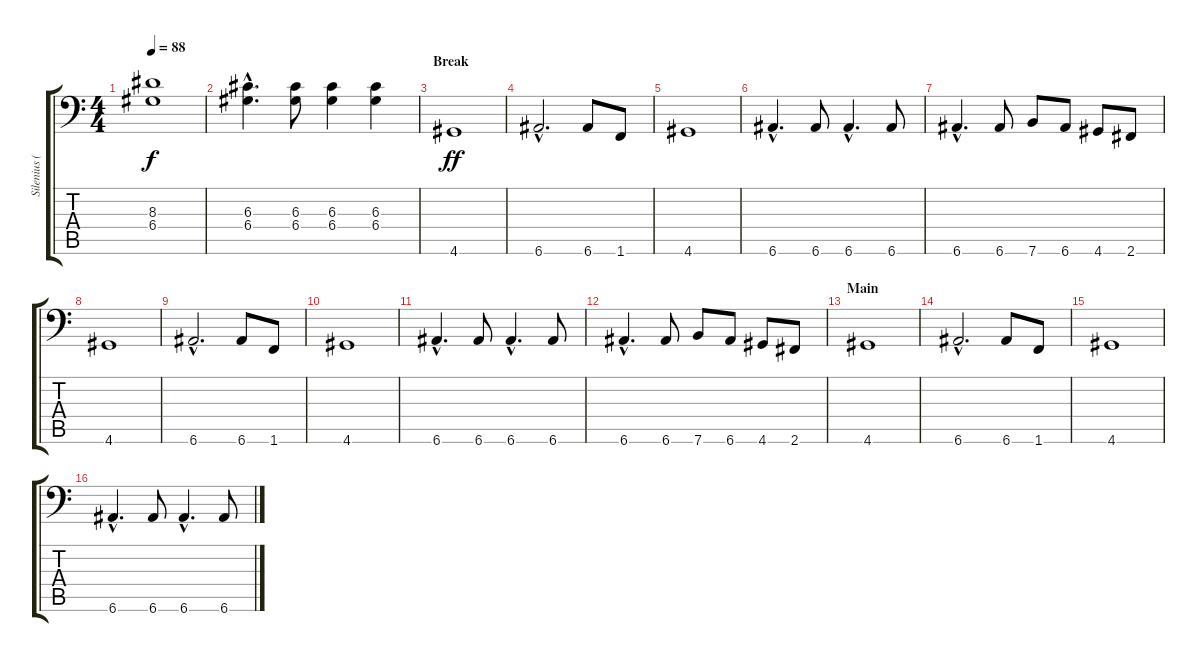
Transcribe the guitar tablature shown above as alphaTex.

\track ("Silenius (KeybLow)" "Silenius (") {instrument contrabass}
\staff {score tabs}
\tuning (E3 B2 G2 D2 A1 E1) {hide}
\ts (4 4)
\tempo 88
\clef f4
\ks c
(8.3 6.4).1{dy f} |
(6.3{hac} 6.4{hac}).4{d} (6.3 6.4).8 (6.3 6.4).4 (6.3 6.4).4 |
\section ("" "Break")
4.6.1{dy ff} |
6.6{hac}.2{d} 6.6.8 1.6.8 |
4.6.1 |
6.6{hac}.4{d} 6.6.8 6.6{hac}.4{d} 6.6.8 |
6.6{hac}.4{d} 6.6.8 7.6.8 6.6.8 4.6.8 2.6.8 |
4.6.1 |
6.6{hac}.2{d} 6.6.8 1.6.8 |
4.6.1 |
6.6{hac}.4{d} 6.6.8 6.6{hac}.4{d} 6.6.8 |
6.6{hac}.4{d} 6.6.8 7.6.8 6.6.8 4.6.8 2.6.8 |
\section ("" "Main")
4.6.1 |
6.6{hac}.2{d} 6.6.8 1.6.8 |
4.6.1 |
6.6{hac}.4{d} 6.6.8 6.6{hac}.4{d} 6.6.8
